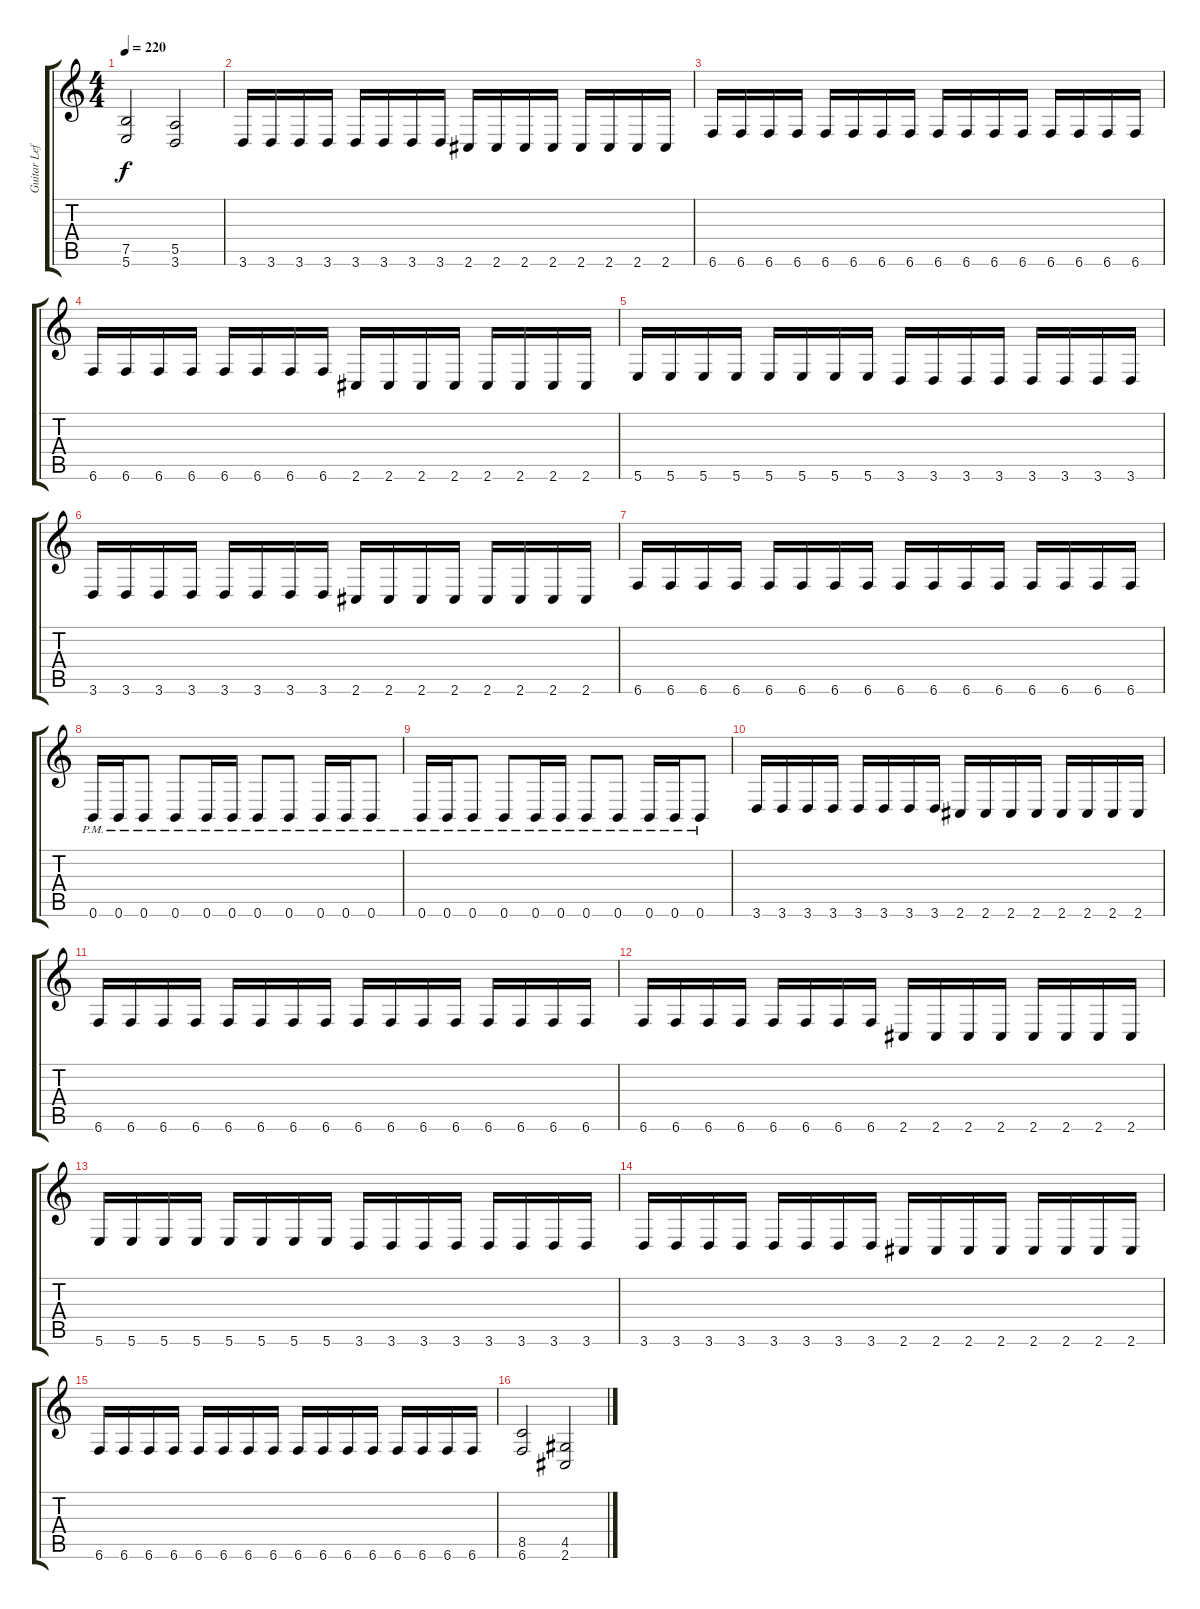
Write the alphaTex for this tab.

\track ("Guitar Left" "Guitar Lef") {instrument overdrivenguitar}
\staff {score tabs}
\tuning (B3 Gb3 D3 A2 E2 B1) {hide}
\ts (4 4)
\tempo 220
\clef g2
\ks c
(7.5 5.6).2{dy f} (5.5 3.6).2 |
3.6.16 3.6.16 3.6.16 3.6.16 3.6.16 3.6.16 3.6.16 3.6.16 2.6.16 2.6.16 2.6.16 2.6.16 2.6.16 2.6.16 2.6.16 2.6.16 |
6.6.16 6.6.16 6.6.16 6.6.16 6.6.16 6.6.16 6.6.16 6.6.16 6.6.16 6.6.16 6.6.16 6.6.16 6.6.16 6.6.16 6.6.16 6.6.16 |
6.6.16 6.6.16 6.6.16 6.6.16 6.6.16 6.6.16 6.6.16 6.6.16 2.6.16 2.6.16 2.6.16 2.6.16 2.6.16 2.6.16 2.6.16 2.6.16 |
5.6.16 5.6.16 5.6.16 5.6.16 5.6.16 5.6.16 5.6.16 5.6.16 3.6.16 3.6.16 3.6.16 3.6.16 3.6.16 3.6.16 3.6.16 3.6.16 |
3.6.16 3.6.16 3.6.16 3.6.16 3.6.16 3.6.16 3.6.16 3.6.16 2.6.16 2.6.16 2.6.16 2.6.16 2.6.16 2.6.16 2.6.16 2.6.16 |
6.6.16 6.6.16 6.6.16 6.6.16 6.6.16 6.6.16 6.6.16 6.6.16 6.6.16 6.6.16 6.6.16 6.6.16 6.6.16 6.6.16 6.6.16 6.6.16 |
0.6{pm}.16 0.6{pm}.16 0.6{pm}.8 0.6{pm}.8 0.6{pm}.16 0.6{pm}.16 0.6{pm}.8 0.6{pm}.8 0.6{pm}.16 0.6{pm}.16 0.6{pm}.8 |
0.6{pm}.16 0.6{pm}.16 0.6{pm}.8 0.6{pm}.8 0.6{pm}.16 0.6{pm}.16 0.6{pm}.8 0.6{pm}.8 0.6{pm}.16 0.6{pm}.16 0.6{pm}.8 |
3.6.16 3.6.16 3.6.16 3.6.16 3.6.16 3.6.16 3.6.16 3.6.16 2.6.16 2.6.16 2.6.16 2.6.16 2.6.16 2.6.16 2.6.16 2.6.16 |
6.6.16 6.6.16 6.6.16 6.6.16 6.6.16 6.6.16 6.6.16 6.6.16 6.6.16 6.6.16 6.6.16 6.6.16 6.6.16 6.6.16 6.6.16 6.6.16 |
6.6.16 6.6.16 6.6.16 6.6.16 6.6.16 6.6.16 6.6.16 6.6.16 2.6.16 2.6.16 2.6.16 2.6.16 2.6.16 2.6.16 2.6.16 2.6.16 |
5.6.16 5.6.16 5.6.16 5.6.16 5.6.16 5.6.16 5.6.16 5.6.16 3.6.16 3.6.16 3.6.16 3.6.16 3.6.16 3.6.16 3.6.16 3.6.16 |
3.6.16 3.6.16 3.6.16 3.6.16 3.6.16 3.6.16 3.6.16 3.6.16 2.6.16 2.6.16 2.6.16 2.6.16 2.6.16 2.6.16 2.6.16 2.6.16 |
6.6.16 6.6.16 6.6.16 6.6.16 6.6.16 6.6.16 6.6.16 6.6.16 6.6.16 6.6.16 6.6.16 6.6.16 6.6.16 6.6.16 6.6.16 6.6.16 |
(8.5 6.6).2 (4.5 2.6).2
